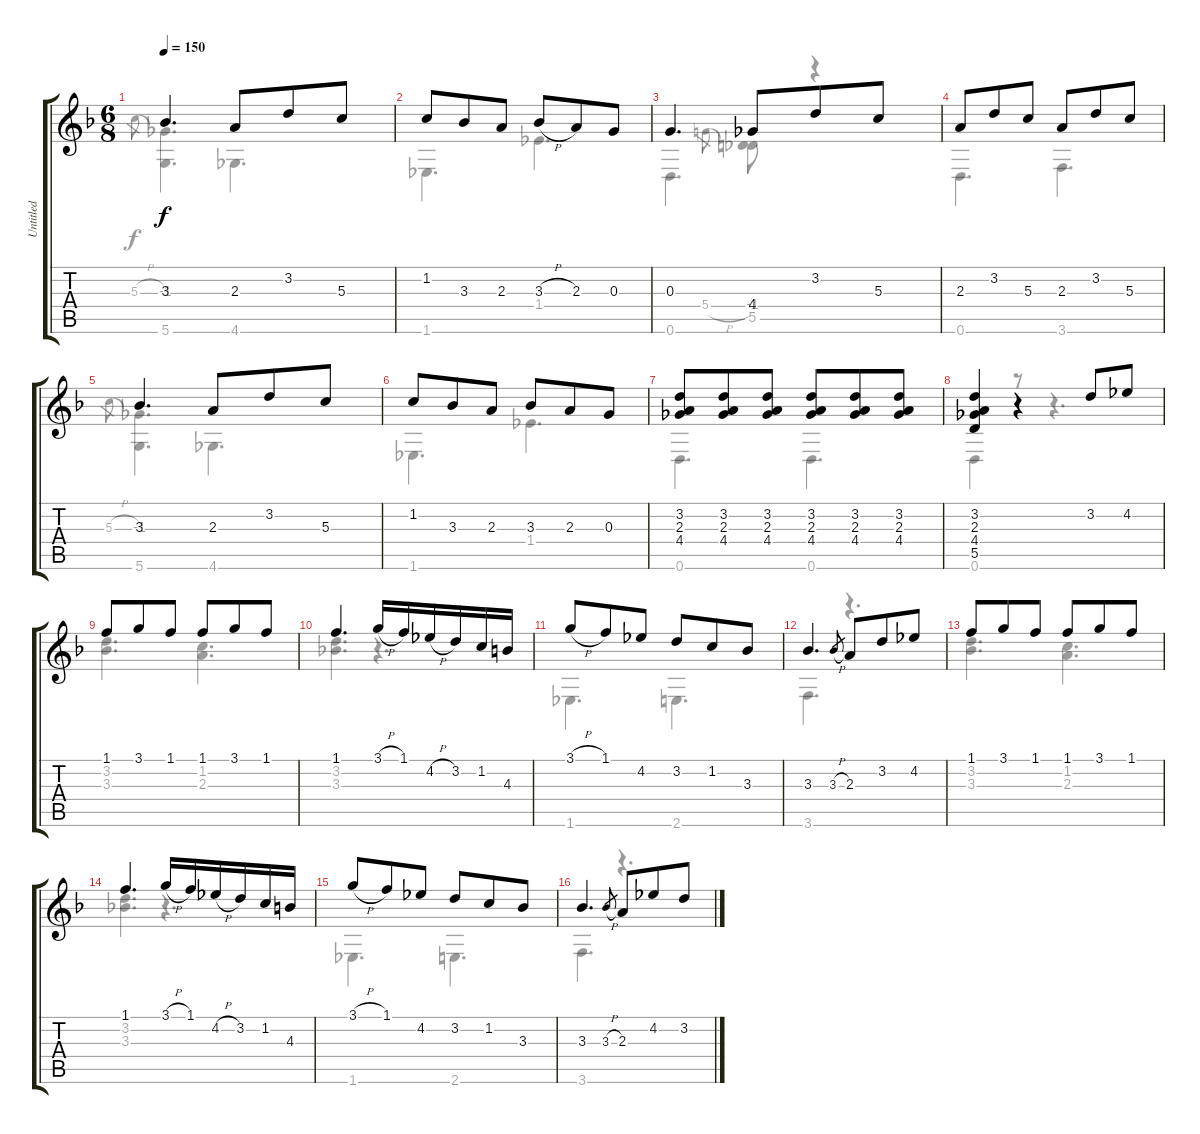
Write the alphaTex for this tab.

\track ("Untitled" "Untitled") {instrument acousticguitarnylon}
\staff {score tabs}
\tuning (E4 B3 G3 D3 A2 D2) {hide}
\voice
\ts (6 8)
\tempo 150
\clef g2
\ks f
3.3.4{d dy f} 2.3.8 3.2.8 5.3.8 |
1.2.8 3.3.8 2.3.8 3.3{h}.8 2.3.8 0.3.8 |
0.3.4{d} 4.4.8 3.2.8 5.3.8 |
2.3.8 3.2.8 5.3.8 2.3.8 3.2.8 5.3.8 |
3.3.4{d} 2.3.8 3.2.8 5.3.8 |
1.2.8 3.3.8 2.3.8 3.3.8 2.3.8 0.3.8 |
(3.2 2.3 4.4).8 (3.2 2.3 4.4).8 (3.2 2.3 4.4).8 (3.2 2.3 4.4).8 (3.2 2.3 4.4).8 (3.2 2.3 4.4).8 |
(3.2 2.3 4.4 5.5).4 r.4 3.2.8 4.2.8 |
1.1.8 3.1.8 1.1.8 1.1.8 3.1.8 1.1.8 |
1.1.4{d} 3.1{h}.16 1.1.16 4.2{h}.16 3.2.16 1.2.16 4.3.16 |
3.1{h}.8 1.1.8 4.2.8 3.2.8 1.2.8 3.3.8 |
3.3.4{d} 3.3{h}.8{gr} 2.3.8 3.2.8 4.2.8 |
1.1.8 3.1.8 1.1.8 1.1.8 3.1.8 1.1.8 |
1.1.4{d} 3.1{h}.16 1.1.16 4.2{h}.16 3.2.16 1.2.16 4.3.16 |
3.1{h}.8 1.1.8 4.2.8 3.2.8 1.2.8 3.3.8 |
3.3.4{d} 3.3{h}.8{gr} 2.3.8 4.2.8 3.2.8
\voice
\clef g2
\ottava regular
\simile none
\ks f
5.3{h}.8{gr dy f} (-1.3 5.6).4{d} 4.6.4{d} |
1.6.4{d} 1.4.4{d} |
0.6.4{d} 5.4{h}.8{gr} (-1.4 5.5).8 r.4 |
0.6.4{d} 3.6.4{d} |
5.3{h}.8{gr} (-1.3 5.6).4{d} 4.6.4{d} |
1.6.4{d} 1.4.4{d} |
0.6.4{d} 0.6.4{d} |
0.6.4 r.8 r.4{d} |
(3.2 3.3).4{d} (1.2 2.3).4{d} |
(3.2 3.3).4{d} r.4{d} |
1.6.4{d} 2.6.4{d} |
3.6.4{d} r.4{d} |
(3.2 3.3).4{d} (1.2 2.3).4{d} |
(3.2 3.3).4{d} r.4{d} |
1.6.4{d} 2.6.4{d} |
3.6.4{d} r.4{d}
